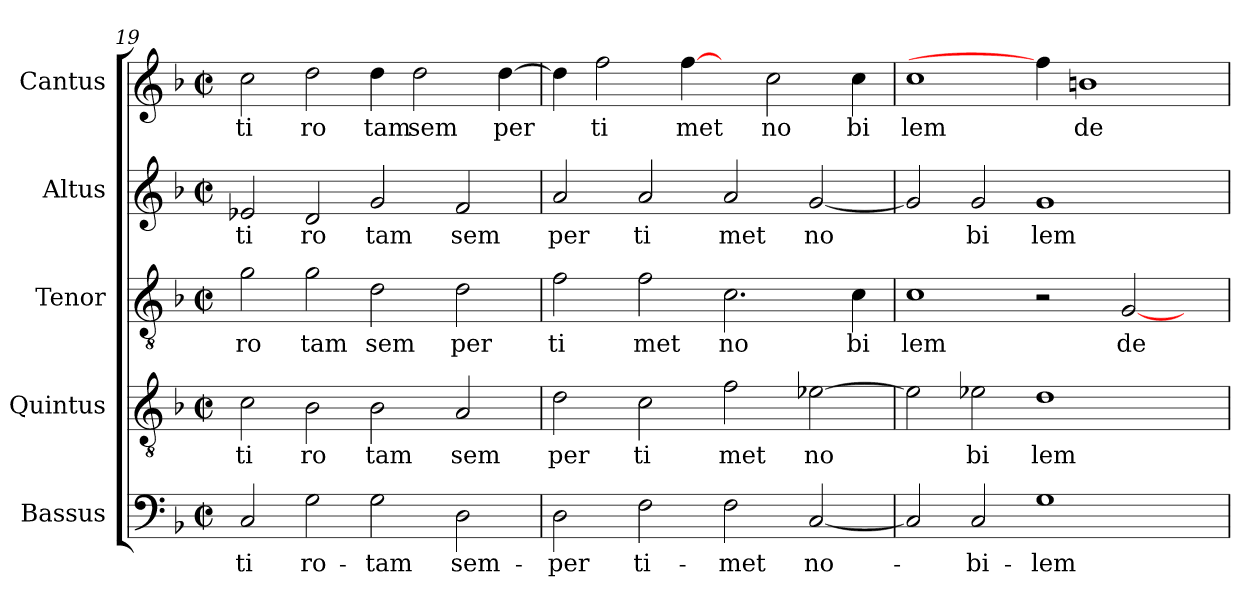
**kern	**text	**kern	**text	**kern	**text	**kern	**text	**kern	**text
*part5	*part5	*part4	*part4	*part3	*part3	*part2	*part2	*part1	*part1
*staff5	*staff5	*staff4	*staff4	*staff3	*staff3	*staff2	*staff2	*staff1	*staff1
*I"Bassus	*	*I"Quintus	*	*I"Tenor	*	*I"Altus	*	*I"Cantus	*
*clefF4	*	*clefGv2	*	*clefGv2	*	*clefG2	*	*clefG2	*
*k[b-]	*	*k[b-]	*	*k[b-]	*	*k[b-]	*	*k[b-]	*
*F:	*	*F:	*	*F:	*	*F:	*	*F:	*
*M2/2	*	*M2/2	*	*M2/2	*	*M2/2	*	*M2/2	*
*met(c|)	*	*met(c|)	*	*met(c|)	*	*met(c|)	*	*met(c|)	*
=19	=19	=19	=19	=19	=19	=19	=19	=19	=19
!	!LO:LY:b:cj	!	!LO:LY:b:cj	!	!LO:LY:b:cj	!	!LO:LY:b:cj	!	!LO:LY:b:cj
2C/	-ti	2c\	ti	2g\	ro	2e-X/	ti	2cc\	ti
!	!LO:LY:b:cj	!	!LO:LY:b:cj	!	!LO:LY:b:cj	!	!LO:LY:b:cj	!	!LO:LY:b:cj
2G\	ro-	2B-\	ro	2g\	tam	2d/	ro	2dd\	ro
!	!LO:LY:b:cj	!	!LO:LY:b:cj	!	!LO:LY:b:cj	!	!LO:LY:b:cj	!	!LO:LY:b:cj
2G\	-tam	2B-\	tam	2d\	sem	2g/	tam	4dd\	tam
!	!	!	!	!	!	!	!	!	!LO:LY:b:cj
.	.	.	.	.	.	.	.	2dd\	sem
!	!LO:LY:b:cj	!	!LO:LY:b:cj	!	!LO:LY:b:cj	!	!LO:LY:b:cj	!	!
2D\	sem-	2A/	sem	2d\	per	2f/	sem	.	.
!	!	!	!	!	!	!	!	!	!LO:LY:b
.	.	.	.	.	.	.	.	[>4dd\	per
=20	=20	=20	=20	=20	=20	=20	=20	=20	=20
!	!LO:LY:b:cj	!	!LO:LY:b:cj	!	!LO:LY:b:cj	!	!LO:LY:b:cj	!	!
2D\	-per	2d\	per	2f\	ti	2a/	per	4dd\]	.
!	!	!	!	!	!	!	!	!	!LO:LY:b:cj
.	.	.	.	.	.	.	.	2ff\	ti
!	!LO:LY:b:cj	!	!LO:LY:b:cj	!	!LO:LY:b:cj	!	!LO:LY:b:cj	!	!
2F\	ti-	2c\	ti	2f\	met	2a/	ti	.	.
!	!	!	!	!	!	!	!	!	!LO:LY:b:cj
.	.	.	.	.	.	.	.	[4ff\	met
!	!LO:LY:b:cj	!	!LO:LY:b:cj	!	!LO:LY:b:cj	!	!LO:LY:b:cj	!	!
2F\	-met	2f\	met	2.c\	no	2a/	met	4ryy	.
!	!	!	!	!	!	!	!	!	!LO:LY:b:cj
.	.	.	.	.	.	.	.	2cc\	no
!	!LO:LY:b:cj	!	!LO:LY:b:cj	!	!	!	!LO:LY:b:cj	!	!
[<2C/	no-	[>2e-X\	no	.	.	[<2g/	no	.	.
!	!	!	!	!	!LO:LY:b:cj	!	!	!	!LO:LY:b:cj
.	.	.	.	4c\	bi	.	.	4cc\	bi
=21	=21	=21	=21	=21	=21	=21	=21	=21	=21
!	!	!	!	!	!LO:LY:b:cj	!	!	!	!LO:LY:b:cj
2C/]	.	2e-\]	.	1c	lem	2g/]	.	1cc	lem
!	!LO:LY:b:cj	!	!LO:LY:b:cj	!	!	!	!LO:LY:b:cj	!	!
2C/	-bi-	2e-X\	bi	.	.	2g/	bi	.	.
!	!LO:LY:b:cj	!	!LO:LY:b:cj	!	!	!	!LO:LY:b:cj	!	!
1G	-lem	1d	lem	2r	.	1g	lem	4ff\]	.
!	!	!	!	!	!	!	!	!	!LO:LY:b:cj
.	.	.	.	.	.	.	.	1bn	de
!	!	!	!	!	!LO:LY:b:cj	!	!	!	!
.	.	.	.	[<2G/	de	.	.	.	.
4ryy	.	4ryy	.	4ryy	.	4ryy	.	.	.
=	=	=	=	=	=	=	=	=	=
*-	*-	*-	*-	*-	*-	*-	*-	*-	*-
